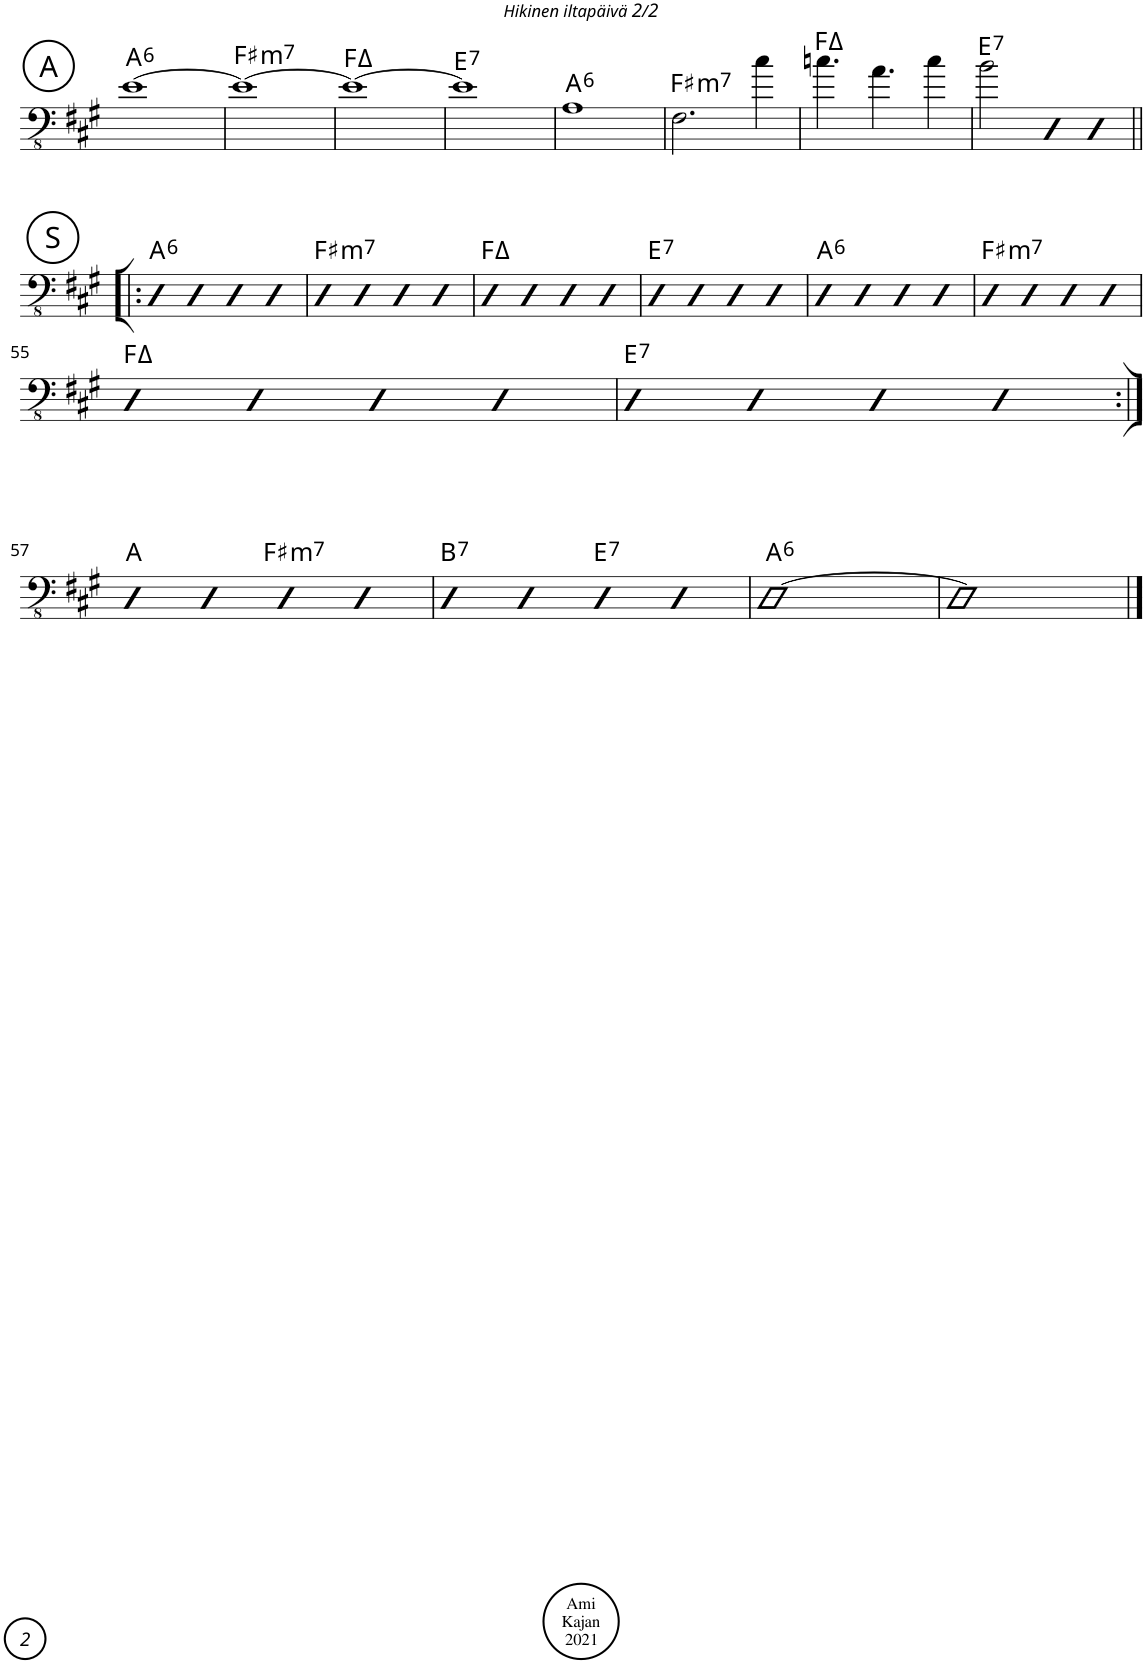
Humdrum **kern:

**kern	**harte
*part1	*part1
*staff1	*
*I"Acoustic Bass	*
*I'Bass	*
!!LO:PB:g=z
*clefFv4	*
*k[f#c#g#]	*
*M4/4	*
*met(c)	*
!!LO:REH:place=s1:a:cj:enc=circle:fs=14:t=A
=41	=41
!	!LO:H:kt=6
[1E	A:maj6
=42	=42
!	!LO:H:kt=m7
1E_	F#:min7
=43	=43
1E_	F:maj
=44	=44
!	!LO:H:kt=7
1E]	E:7
=45	=45
!	!LO:H:kt=6
1AA	A:maj6
=46	=46
!	!LO:H:kt=m7
2.FF#\	F#:min7
4c#\	.
=47	=47
4.cn\	F:maj
4.A\	.
4c\	.
=48	=48
!	!LO:H:kt=7
2B\	E:7
4DD	.
4DD	.
!!LO:LB:g=z
!!LO:REH:place=s1:a:cj:enc=circle:fs=14:t=S
=49!|:	=49!|:
!	!LO:H:kt=6
4DD	A:maj6
4DD	.
4DD	.
4DD	.
=50	=50
!	!LO:H:kt=m7
4DD	F#:min7
4DD	.
4DD	.
4DD	.
=51	=51
4DD	F:maj
4DD	.
4DD	.
4DD	.
=52	=52
!	!LO:H:kt=7
4DD	E:7
4DD	.
4DD	.
4DD	.
=53	=53
!	!LO:H:kt=6
4DD	A:maj6
4DD	.
4DD	.
4DD	.
=54	=54
!	!LO:H:kt=m7
4DD	F#:min7
4DD	.
4DD	.
4DD	.
!!LO:LB:g=z
=55	=55
4DD	F:maj
4DD	.
4DD	.
4DD	.
=56	=56
!	!LO:H:kt=7
4DD	E:7
4DD	.
4DD	.
4DD	.
!!LO:LB:g=z
=57:|!	=57:|!
4DD	A:maj
4DD	.
!	!LO:H:kt=m7
4DD	F#:min7
4DD	.
=58	=58
!	!LO:H:kt=7
4DD	B:7
4DD	.
!	!LO:H:kt=7
4DD	E:7
4DD	.
=59	=59
!	!LO:H:kt=6
[1DD	A:maj6
=60	=60
1DD]	.
==	==
*-	*-
